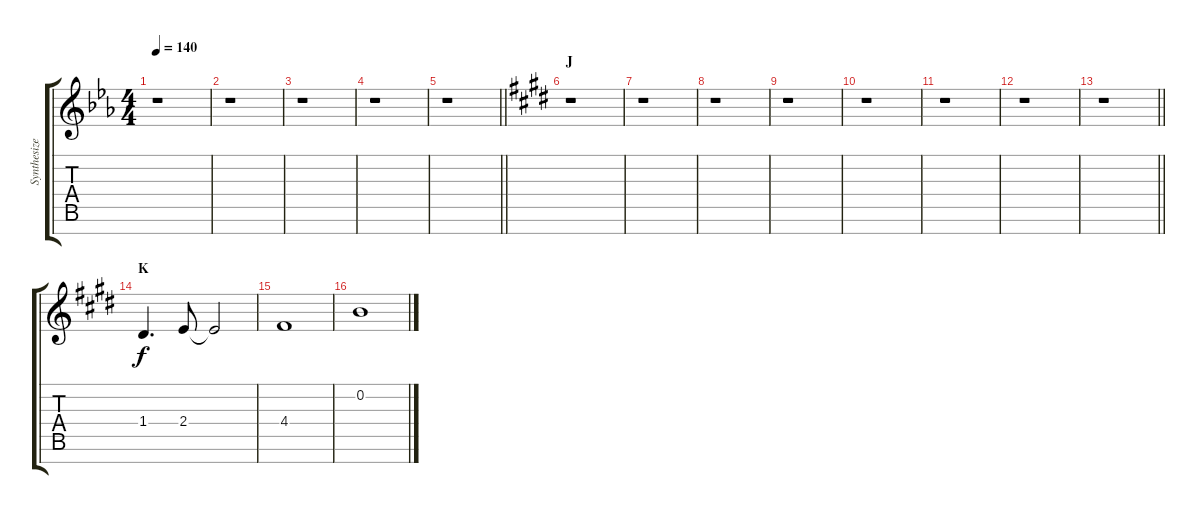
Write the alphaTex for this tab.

\track ("Synthesizer II" "Synthesize") {instrument lead2sawtooth}
\staff {score tabs}
\tuning (E5 B4 G4 D4 A3 E3 B2) {hide}
\ts (4 4)
\tempo 140
\clef g2
\ks eb
r.1{dy f} |
r.1 |
r.1 |
r.1 |
\barLineRight lightlight
r.1 |
\section ("" "J")
\ks e
r.1 |
r.1 |
r.1 |
r.1 |
r.1 |
r.1 |
r.1 |
\barLineRight lightlight
r.1 |
\section ("" "K")
1.4.4{d} 2.4.8 2.4{t}.2 |
4.4.1 |
0.2.1
